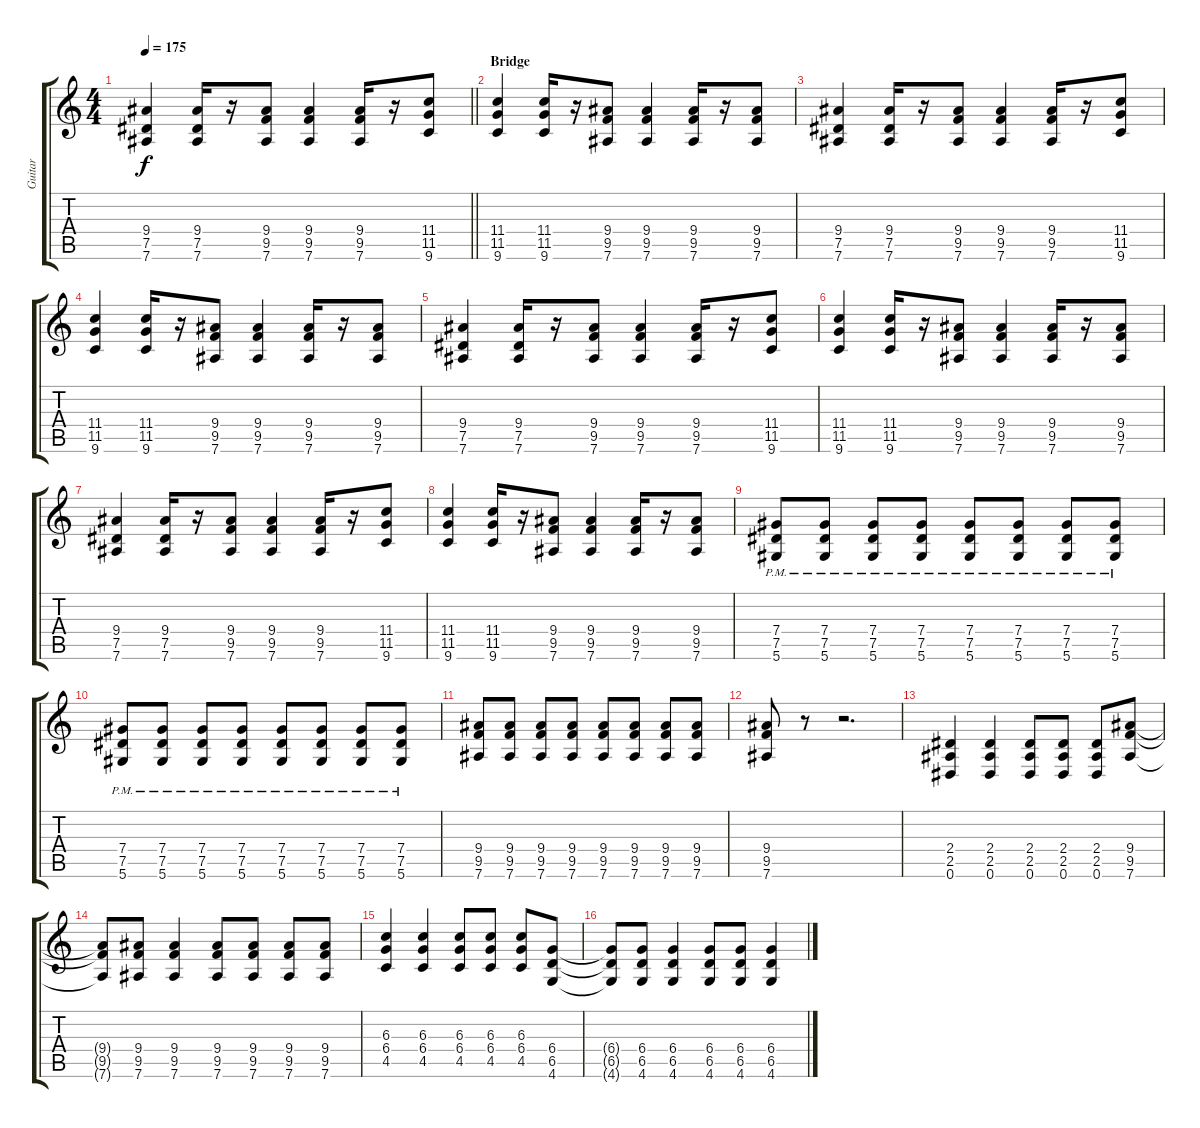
\track ("Guitar" "Guitar") {instrument distortionguitar}
\staff {score tabs}
\tuning (Eb4 Bb3 Gb3 Db3 Ab2 Eb2) {hide}
\ts (4 4)
\tempo 175
\clef g2
\barLineRight lightlight
\ks c
(9.4 7.5 7.6).4{dy f} (9.4 7.5 7.6).16 r.16 (9.4 9.5 7.6).8 (9.4 9.5 7.6).4 (9.4 9.5 7.6).16 r.16 (11.4 11.5 9.6).8 |
\section ("" "Bridge")
(11.4 11.5 9.6).4 (11.4 11.5 9.6).16 r.16 (9.4 9.5 7.6).8 (9.4 9.5 7.6).4 (9.4 9.5 7.6).16 r.16 (9.4 9.5 7.6).8 |
(9.4 7.5 7.6).4 (9.4 7.5 7.6).16 r.16 (9.4 9.5 7.6).8 (9.4 9.5 7.6).4 (9.4 9.5 7.6).16 r.16 (11.4 11.5 9.6).8 |
(11.4 11.5 9.6).4 (11.4 11.5 9.6).16 r.16 (9.4 9.5 7.6).8 (9.4 9.5 7.6).4 (9.4 9.5 7.6).16 r.16 (9.4 9.5 7.6).8 |
(9.4 7.5 7.6).4 (9.4 7.5 7.6).16 r.16 (9.4 9.5 7.6).8 (9.4 9.5 7.6).4 (9.4 9.5 7.6).16 r.16 (11.4 11.5 9.6).8 |
(11.4 11.5 9.6).4 (11.4 11.5 9.6).16 r.16 (9.4 9.5 7.6).8 (9.4 9.5 7.6).4 (9.4 9.5 7.6).16 r.16 (9.4 9.5 7.6).8 |
(9.4 7.5 7.6).4 (9.4 7.5 7.6).16 r.16 (9.4 9.5 7.6).8 (9.4 9.5 7.6).4 (9.4 9.5 7.6).16 r.16 (11.4 11.5 9.6).8 |
(11.4 11.5 9.6).4 (11.4 11.5 9.6).16 r.16 (9.4 9.5 7.6).8 (9.4 9.5 7.6).4 (9.4 9.5 7.6).16 r.16 (9.4 9.5 7.6).8 |
(7.4{pm} 7.5{pm} 5.6{pm}).8 (7.4{pm} 7.5{pm} 5.6{pm}).8 (7.4{pm} 7.5{pm} 5.6{pm}).8 (7.4{pm} 7.5{pm} 5.6{pm}).8 (7.4{pm} 7.5{pm} 5.6{pm}).8 (7.4{pm} 7.5{pm} 5.6{pm}).8 (7.4{pm} 7.5{pm} 5.6{pm}).8 (7.4{pm} 7.5{pm} 5.6{pm}).8 |
(7.4{pm} 7.5{pm} 5.6{pm}).8 (7.4{pm} 7.5{pm} 5.6{pm}).8 (7.4{pm} 7.5{pm} 5.6{pm}).8 (7.4{pm} 7.5{pm} 5.6{pm}).8 (7.4{pm} 7.5{pm} 5.6{pm}).8 (7.4{pm} 7.5{pm} 5.6{pm}).8 (7.4{pm} 7.5{pm} 5.6{pm}).8 (7.4{pm} 7.5{pm} 5.6{pm}).8 |
(9.4 9.5 7.6).8 (9.4 9.5 7.6).8 (9.4 9.5 7.6).8 (9.4 9.5 7.6).8 (9.4 9.5 7.6).8 (9.4 9.5 7.6).8 (9.4 9.5 7.6).8 (9.4 9.5 7.6).8 |
(9.4 9.5 7.6).8 r.8 r.2{d} |
(2.4 2.5 0.6).4 (2.4 2.5 0.6).4 (2.4 2.5 0.6).8 (2.4 2.5 0.6).8 (2.4 2.5 0.6).8 (9.4 9.5 7.6).8 |
(9.4{t} 9.5{t} 7.6{t}).8 (9.4 9.5 7.6).8 (9.4 9.5 7.6).4 (9.4 9.5 7.6).8 (9.4 9.5 7.6).8 (9.4 9.5 7.6).8 (9.4 9.5 7.6).8 |
(6.3 6.4 4.5).4 (6.3 6.4 4.5).4 (6.3 6.4 4.5).8 (6.3 6.4 4.5).8 (6.3 6.4 4.5).8 (6.4 6.5 4.6).8 |
(6.4{t} 6.5{t} 4.6{t}).8 (6.4 6.5 4.6).8 (6.4 6.5 4.6).4 (6.4 6.5 4.6).8 (6.4 6.5 4.6).8 (6.4 6.5 4.6).4
